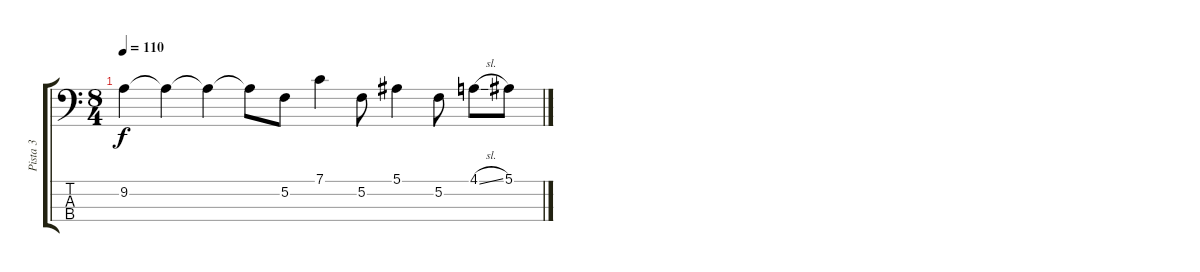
\track ("Pista 3" "Pista 3") {instrument electricbassfinger}
\staff {score tabs}
\tuning (F2 C2 G1 D1) {hide}
\ts (8 4)
\tempo 110
\clef f4
\ks c
9.2.4{dy f} 9.2{t}.4 9.2{t}.4 9.2{t}.8 5.2.8 7.1.4 5.2.8 5.1.4 5.2.8 4.1{sl}.8 5.1.8
